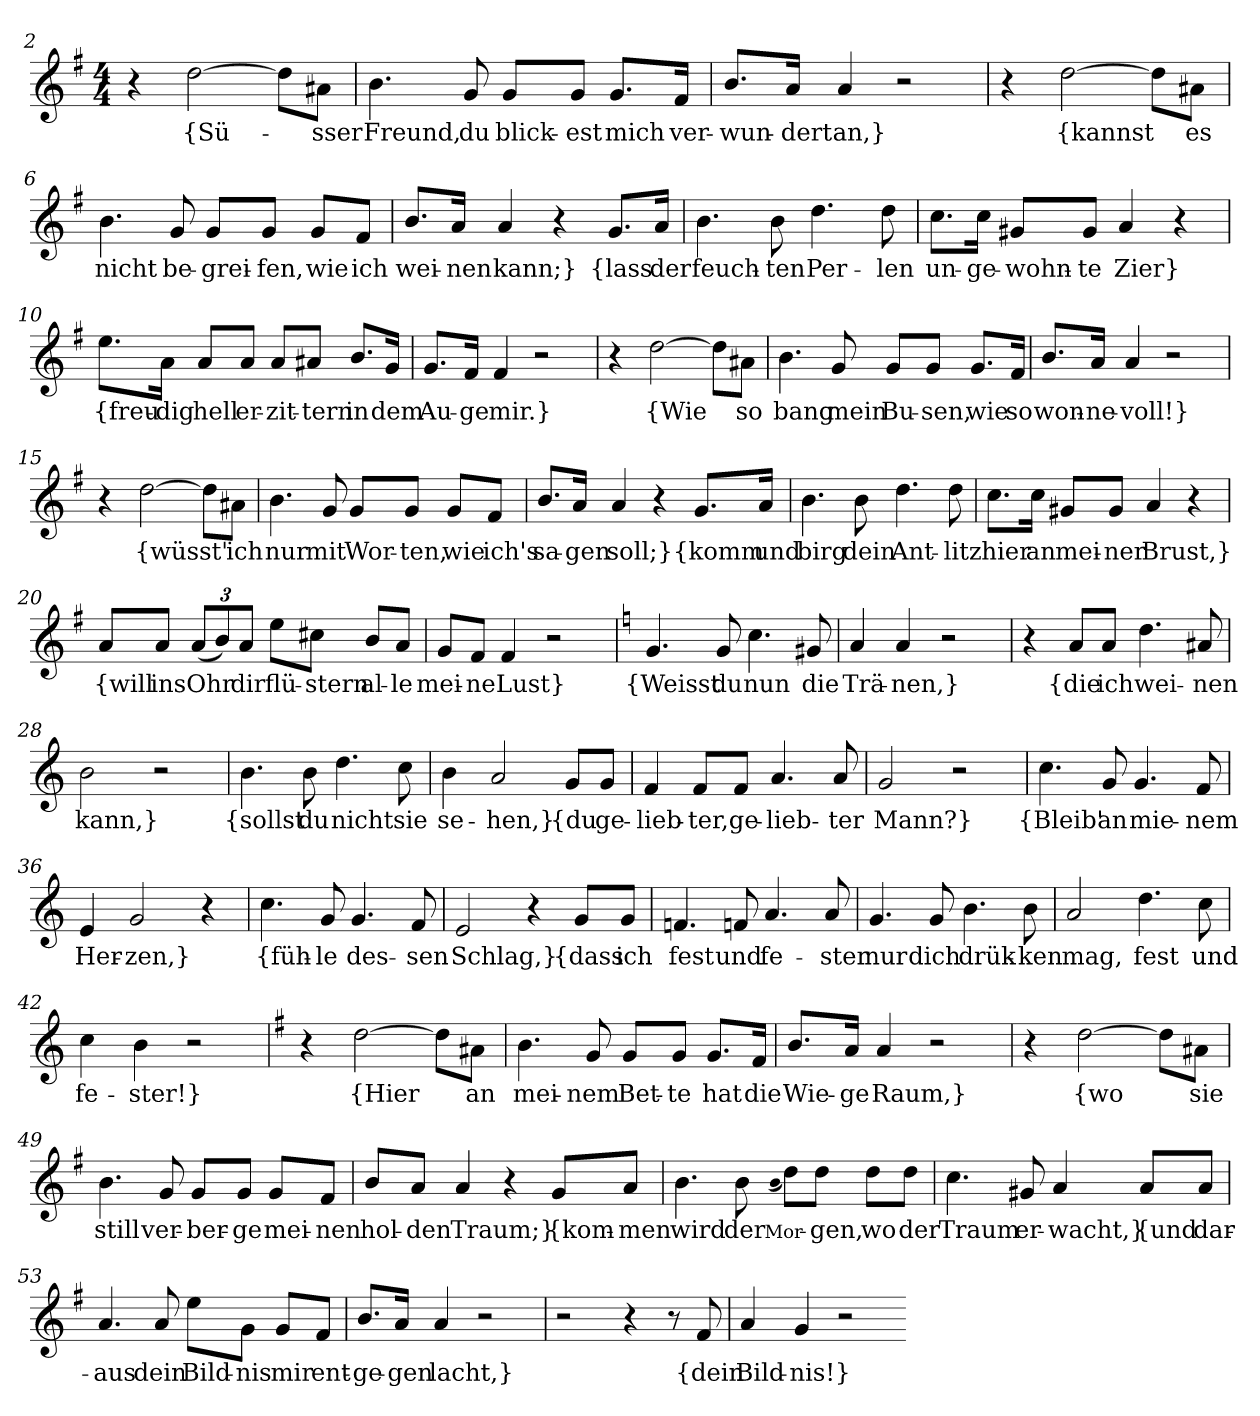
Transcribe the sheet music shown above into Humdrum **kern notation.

**kern	**text
*part1	*part1
*staff1	*staff1
*clefG2	*
*k[f#]	*
*M4/4	*
=2	=2
4r	.
[2dd	{Sü-
8dd\L]	.
8a#X\J	-sser
=3	=3
4.b	Freund,
8g	du
8g/L	blick-
8g/J	-est
8.g/L	mich
16f#/Jk	ver-
=4	=4
8.b/L	-wun-
16a/Jk	-dert
4a	an,}
2r	.
=5	=5
4r	.
[2dd	{kannst
8dd\L]	.
8a#X\J	es
=6	=6
4.b	nicht
8g	be-
8g/L	-grei-
8g/J	-fen,
8g/L	wie
8f#/J	ich
=7	=7
8.b/L	wei-
16a/Jk	-nen
4a	kann;}
4r	.
8.g/L	{lass
16a/Jk	der
=8	=8
4.b	feuch-
8b	-ten
4.dd	Per-
8dd	-len
=9	=9
8.cc\L	un-
16cc\Jk	-ge-
8g#X/L	-wohn-
8g#/J	-te
4a	Zier}
4r	.
=10	=10
8.ee\L	{freu-
16a\Jk	-dig
8a/L	hell
8a/J	er-
8a/L	-zit-
8a#X/J	-tern
8.b/L	in
16g/Jk	dem
=11	=11
8.g/L	Au-
16f#/Jk	-ge
4f#	mir.}
2r	.
=12	=12
4r	.
[2dd	{Wie
8dd\L]	.
8a#X\J	so
=13	=13
4.b	bang
8g	mein
8g/L	Bu-
8g/J	-sen,
8.g/L	wie
16f#/Jk	so
=14	=14
8.b/L	won-
16a/Jk	-ne-
4a	-voll!}
2r	.
=15	=15
4r	.
[2dd	{wüsst'
8dd\L]	.
8a#X\J	ich
=16	=16
4.b	nur
8g	mit
8g/L	Wor-
8g/J	-ten,
8g/L	wie
8f#/J	ich's
=17	=17
8.b/L	sa-
16a/Jk	-gen
4a	soll;}
4r	.
8.g/L	{komm
16a/Jk	und
=18	=18
4.b	birg
8b	dein
4.dd	Ant-
8dd	-litz
=19	=19
8.cc\L	hier
16cc\Jk	an
8g#X/L	mei-
8g#/J	-ner
4a	Brust,}
4r	.
=20	=20
8a/L	{will
8a/J	ins
(12a/L	Ohr
12b/)	.
12a/J	dir
8ee\L	flü-
8cc#X\J	-stern
8b/L	al-
8a/J	-le
=21	=21
8g/L	mei-
8f#/J	-ne
4f#	Lust}
2r	.
=25	=25
*k[]	*
4.g	{Weisst
8g	du
4.cc	nun
8g#X	die
=26	=26
4a	Trä-
4a	-nen,}
2r	.
=27	=27
4r	.
8a/L	{die
8a/J	ich
4.dd	wei-
8a#X	-nen
=28	=28
2b	kann,}
2r	.
=29	=29
4.b	{sollst
8b	du
4.dd	nicht
8cc	sie
=30	=30
4b	se-
2a	-hen,}
8g/L	{du
8g/J	ge-
=31	=31
4f	-lieb-
8f/L	-ter,
8f/J	ge-
4.a	-lieb-
8a	-ter
=32	=32
2g	Mann?}
2r	.
=35	=35
4.cc	{Bleib'
8g	an
4.g	mie-
8f	-nem
=36	=36
4e	Her-
2g	-zen,}
4r	.
=37	=37
4.cc	{füh-
8g	-le
4.g	des-
8f	-sen
=38	=38
2e	Schlag,}
4r	.
8g/L	{dass
8g/J	ich
=39	=39
4.fn	fest
8fn	und
4.a	fe-
8a	-ster
=40	=40
4.g	nur
8g	dich
4.b	drük-
8b	-ken
=41	=41
2a	mag,
4.dd	fest
8cc	und
=42	=42
4cc	fe-
4b	-ster!}
2r	.
=45	=45
*k[f#]	*
4r	.
[2dd	{Hier
8dd\L]	.
8a#X\J	an
=46	=46
4.b	mei-
8g	-nem
8g/L	Bet-
8g/J	-te
8.g/L	hat
16f#/Jk	die
=47	=47
8.b/L	Wie-
16a/Jk	-ge
4a	Raum,}
2r	.
=48	=48
4r	.
[2dd	{wo
8dd\L]	.
8a#X\J	sie
=49	=49
4.b	still
8g	ver-
8g/L	-ber-
8g/J	-ge
8g/L	mei-
8f#/J	-nen
=50	=50
8b/L	hol-
8a/J	-den
4a	Traum;}
4r	.
8g/L	{kom-
8a/J	-men
=51	=51
4.b	wird
8b	der
(qb	Mor-
8dd\L)	.
8dd\J	-gen,
8dd\L	wo
8dd\J	der
=52	=52
4.cc	Traum
8g#X	er-
4a	-wacht,}
8a/L	{und
8a/J	dar-
=53	=53
4.a	-aus
8a	dein
8ee\L	Bild-
8g\J	-nis
8g/L	mir
8f#/J	ent-
=54	=54
8.b/L	-ge-
16a/Jk	-gen
4a	lacht,}
2r	.
=57	=57
2r	.
4r	.
8r	.
8f#	{dein
=58	=58
4a	Bild-
4g	-nis!}
2r	.
=-	=-
*-	*-
